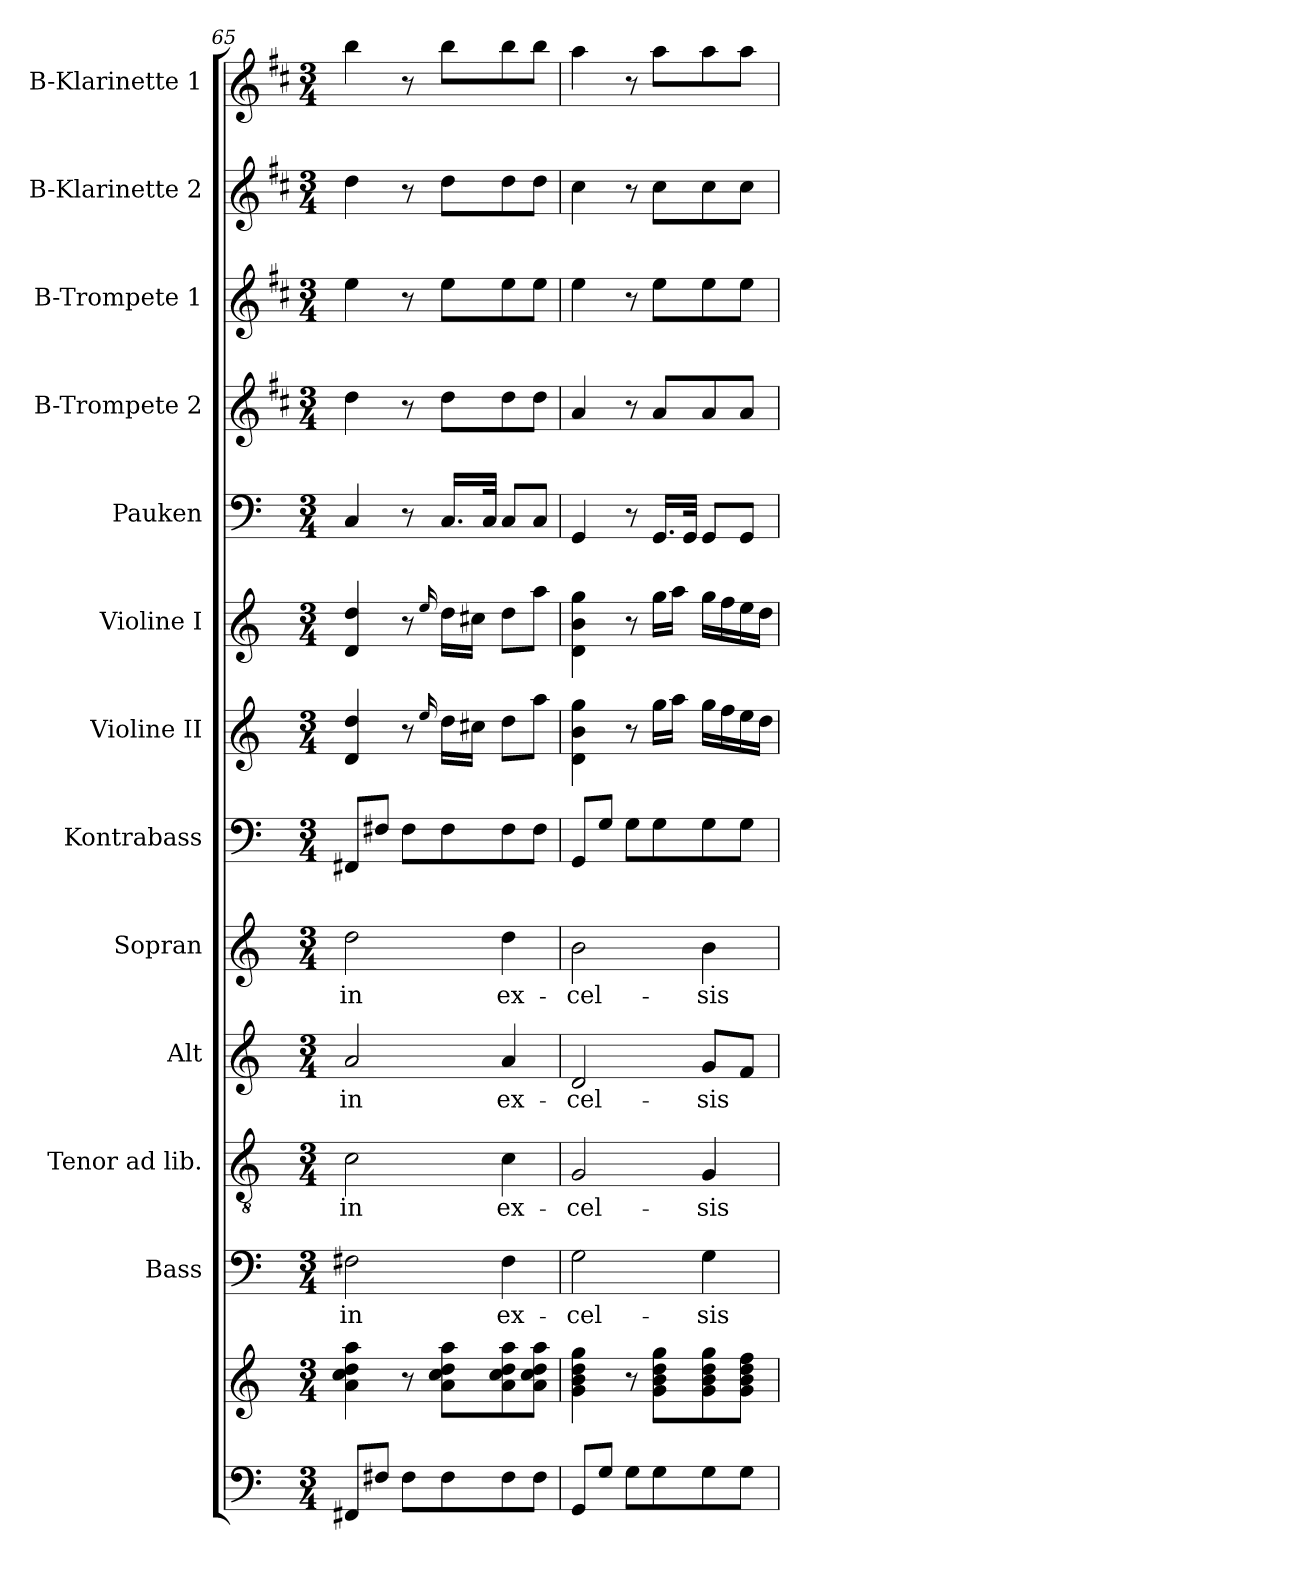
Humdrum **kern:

**kern	**kern	**kern	**text	**kern	**text	**kern	**text	**kern	**text	**kern	**kern	**kern	**kern	**kern	**kern	**kern	**kern
*part13	*part13	*part12	*part12	*part11	*part11	*part10	*part10	*part9	*part9	*part8	*part7	*part6	*part5	*part4	*part3	*part2	*part1
*staff14	*staff13	*staff12	*staff12	*staff11	*staff11	*staff10	*staff10	*staff9	*staff9	*staff8	*staff7	*staff6	*staff5	*staff4	*staff3	*staff2	*staff1
*	*	*I"Bass	*	*I"Tenor ad lib.	*	*I"Alt	*	*I"Sopran	*	*I"Kontrabass	*I"Violine II	*I"Violine I	*I"Pauken	*I"B-Trompete 2	*I"B-Trompete 1	*I"B-Klarinette 2	*I"B-Klarinette 1
*	*	*I'B.	*	*I'T.	*	*I'A.	*	*I'S.	*	*I'Kb.	*I'Vl. II	*I'Vl. I	*I'Pk.	*I'Trp. 2	*I'Trp. 1	*I'B Kl. 2	*I'B Kl. 1
*clefF4	*clefG2	*clefF4	*	*clefGv2	*	*clefG2	*	*clefG2	*	*clefF4	*clefG2	*clefG2	*clefF4	*clefG2	*clefG2	*clefG2	*clefG2
*	*	*	*	*	*	*	*	*	*	*ITrd7c12	*	*	*	*ITrd1c2	*ITrd1c2	*ITrd1c2	*ITrd1c2
*k[]	*k[]	*k[]	*	*k[]	*	*k[]	*	*k[]	*	*k[]	*k[]	*k[]	*k[]	*k[]	*k[]	*k[]	*k[]
*C:	*C:	*C:	*	*C:	*	*C:	*	*C:	*	*C:	*C:	*C:	*C:	*C:	*C:	*C:	*C:
*M3/4	*M3/4	*M3/4	*	*M3/4	*	*M3/4	*	*M3/4	*	*M3/4	*M3/4	*M3/4	*M3/4	*M3/4	*M3/4	*M3/4	*M3/4
=65	=65	=65	=65	=65	=65	=65	=65	=65	=65	=65	=65	=65	=65	=65	=65	=65	=65
!	!	!	!LO:LY:b	!	!LO:LY:b	!	!LO:LY:b	!	!LO:LY:b	!	!	!	!	!	!	!	!
8FF#X/L	4a\ 4cc\ 4dd\ 4aa\	2F#X\	in	2c\	in	2a/	in	2dd\	in	8FFF#X/L	4d/ 4dd/	4d/ 4dd/	4C/	4cc\	4dd\	4cc\	4aa\
8F#X/J	.	.	.	.	.	.	.	.	.	8FF#X/J	.	.	.	.	.	.	.
8F#\L	8r	.	.	.	.	.	.	.	.	8FF#\L	8r	8r	8r	8r	8r	8r	8r
.	.	.	.	.	.	.	.	.	.	.	16qqee/	16qqee/	.	.	.	.	.
8F#\	8a\ 8cc\ 8dd\ 8aa\L	.	.	.	.	.	.	.	.	8FF#\	16dd\LL	16dd\LL	16.C/LL	8cc\L	8dd\L	8cc\L	8aa\L
.	.	.	.	.	.	.	.	.	.	.	16cc#X\JJ	16cc#X\JJ	.	.	.	.	.
.	.	.	.	.	.	.	.	.	.	.	.	.	32C/JJk	.	.	.	.
!	!	!	!LO:LY:b	!	!LO:LY:b	!	!LO:LY:b	!	!LO:LY:b	!	!	!	!	!	!	!	!
8F#\	8a\ 8cc\ 8dd\ 8aa\	4F#\	ex-	4c\	ex-	4a/	ex-	4dd\	ex-	8FF#\	8dd\L	8dd\L	8C/L	8cc\	8dd\	8cc\	8aa\
8F#\J	8a\ 8cc\ 8dd\ 8aa\J	.	.	.	.	.	.	.	.	8FF#\J	8aa\J	8aa\J	8C/J	8cc\J	8dd\J	8cc\J	8aa\J
=66	=66	=66	=66	=66	=66	=66	=66	=66	=66	=66	=66	=66	=66	=66	=66	=66	=66
!	!	!	!LO:LY:b	!	!LO:LY:b	!	!LO:LY:b	!	!LO:LY:b	!	!	!	!	!	!	!	!
8GG/L	4g\ 4b\ 4dd\ 4gg\	2G\	-cel-	2G/	-cel-	2d/	-cel-	2b\	-cel-	8GGG/L	4d\ 4b\ 4gg\	4d\ 4b\ 4gg\	4GG/	4g/	4dd\	4b\	4gg\
8G/J	.	.	.	.	.	.	.	.	.	8GG/J	.	.	.	.	.	.	.
8G\L	8r	.	.	.	.	.	.	.	.	8GG\L	8r	8r	8r	8r	8r	8r	8r
8G\	8g\ 8b\ 8dd\ 8gg\L	.	.	.	.	.	.	.	.	8GG\	16gg\LL	16gg\LL	16.GG/LL	8g/L	8dd\L	8b\L	8gg\L
.	.	.	.	.	.	.	.	.	.	.	16aa\JJ	16aa\JJ	.	.	.	.	.
.	.	.	.	.	.	.	.	.	.	.	.	.	32GG/JJk	.	.	.	.
!	!	!	!LO:LY:b	!	!LO:LY:b	!	!LO:LY:b	!	!LO:LY:b	!	!	!	!	!	!	!	!
8G\	8g\ 8b\ 8dd\ 8gg\	4G\	-sis	4G/	-sis	8g/L	-sis	4b\	-sis	8GG\	16gg\LL	16gg\LL	8GG/L	8g/	8dd\	8b\	8gg\
.	.	.	.	.	.	.	.	.	.	.	16ff\	16ff\	.	.	.	.	.
8G\J	8g\ 8b\ 8dd\ 8ff\J	.	.	.	.	8f/J	.	.	.	8GG\J	16ee\	16ee\	8GG/J	8g/J	8dd\J	8b\J	8gg\J
.	.	.	.	.	.	.	.	.	.	.	16dd\JJ	16dd\JJ	.	.	.	.	.
=	=	=	=	=	=	=	=	=	=	=	=	=	=	=	=	=	=
*-	*-	*-	*-	*-	*-	*-	*-	*-	*-	*-	*-	*-	*-	*-	*-	*-	*-
